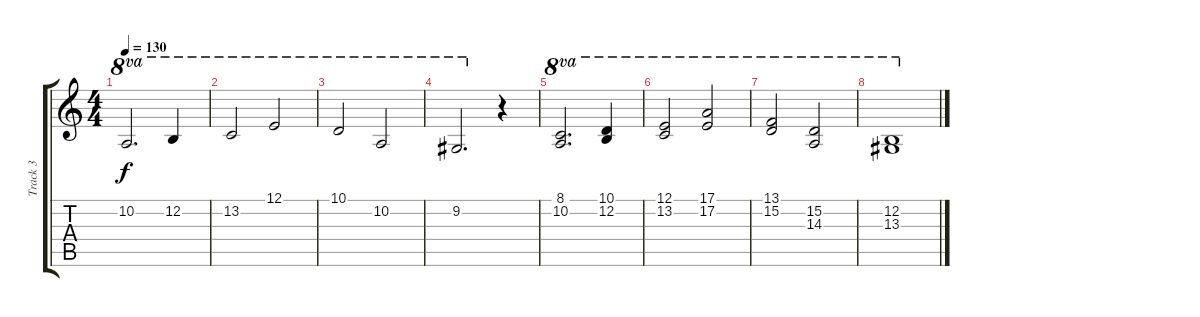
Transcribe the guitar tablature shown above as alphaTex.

\track ("Track 3" "Track 3") {instrument flute}
\staff {score tabs}
\tuning (E4 B3 G3 D3 A2 E2) {hide}
\ts (4 4)
\tempo 130
\clef g2
\ks aminor
10.2.2{d ot 8va dy f} 12.2.4{ot 8va} |
13.2.2{ot 8va} 12.1.2{ot 8va} |
10.1.2{ot 8va} 10.2.2{ot 8va} |
9.2.2{d ot 8va} r.4 |
(8.1 10.2).2{d ot 8va} (10.1 12.2).4{ot 8va} |
(12.1 13.2).2{ot 8va} (17.1 17.2).2{ot 8va} |
(13.1 15.2).2{ot 8va} (15.2 14.3).2{ot 8va} |
(12.2 13.3).1{ot 8va}
